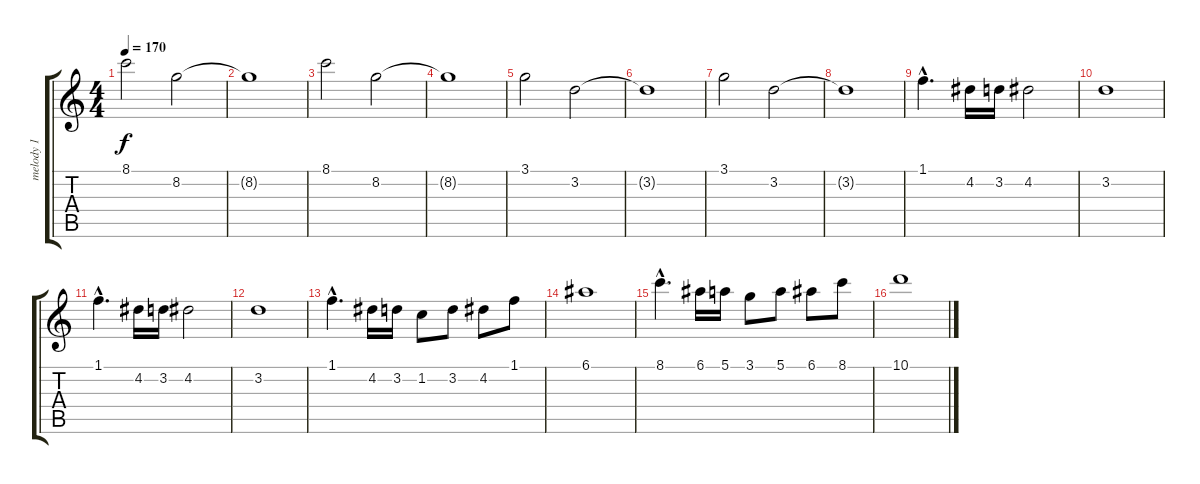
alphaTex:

\track ("melody 1" "melody 1") {instrument distortionguitar}
\staff {score tabs}
\tuning (E4 B3 G3 D3 A2 E2) {hide}
\ts (4 4)
\tempo 170
\clef g2
\ks c
8.1.2{dy f} 8.2.2 |
8.2{t}.1 |
8.1.2 8.2.2 |
8.2{t}.1 |
3.1.2 3.2.2 |
3.2{t}.1 |
3.1.2 3.2.2 |
3.2{t}.1 |
1.1{hac}.4{d} 4.2.16 3.2.16 4.2.2 |
3.2.1 |
1.1{hac}.4{d} 4.2.16 3.2.16 4.2.2 |
3.2.1 |
1.1{hac}.4{d} 4.2.16 3.2.16 1.2.8 3.2.8 4.2.8 1.1.8 |
6.1.1 |
8.1{hac}.4{d} 6.1.16 5.1.16 3.1.8 5.1.8 6.1.8 8.1.8 |
10.1.1
